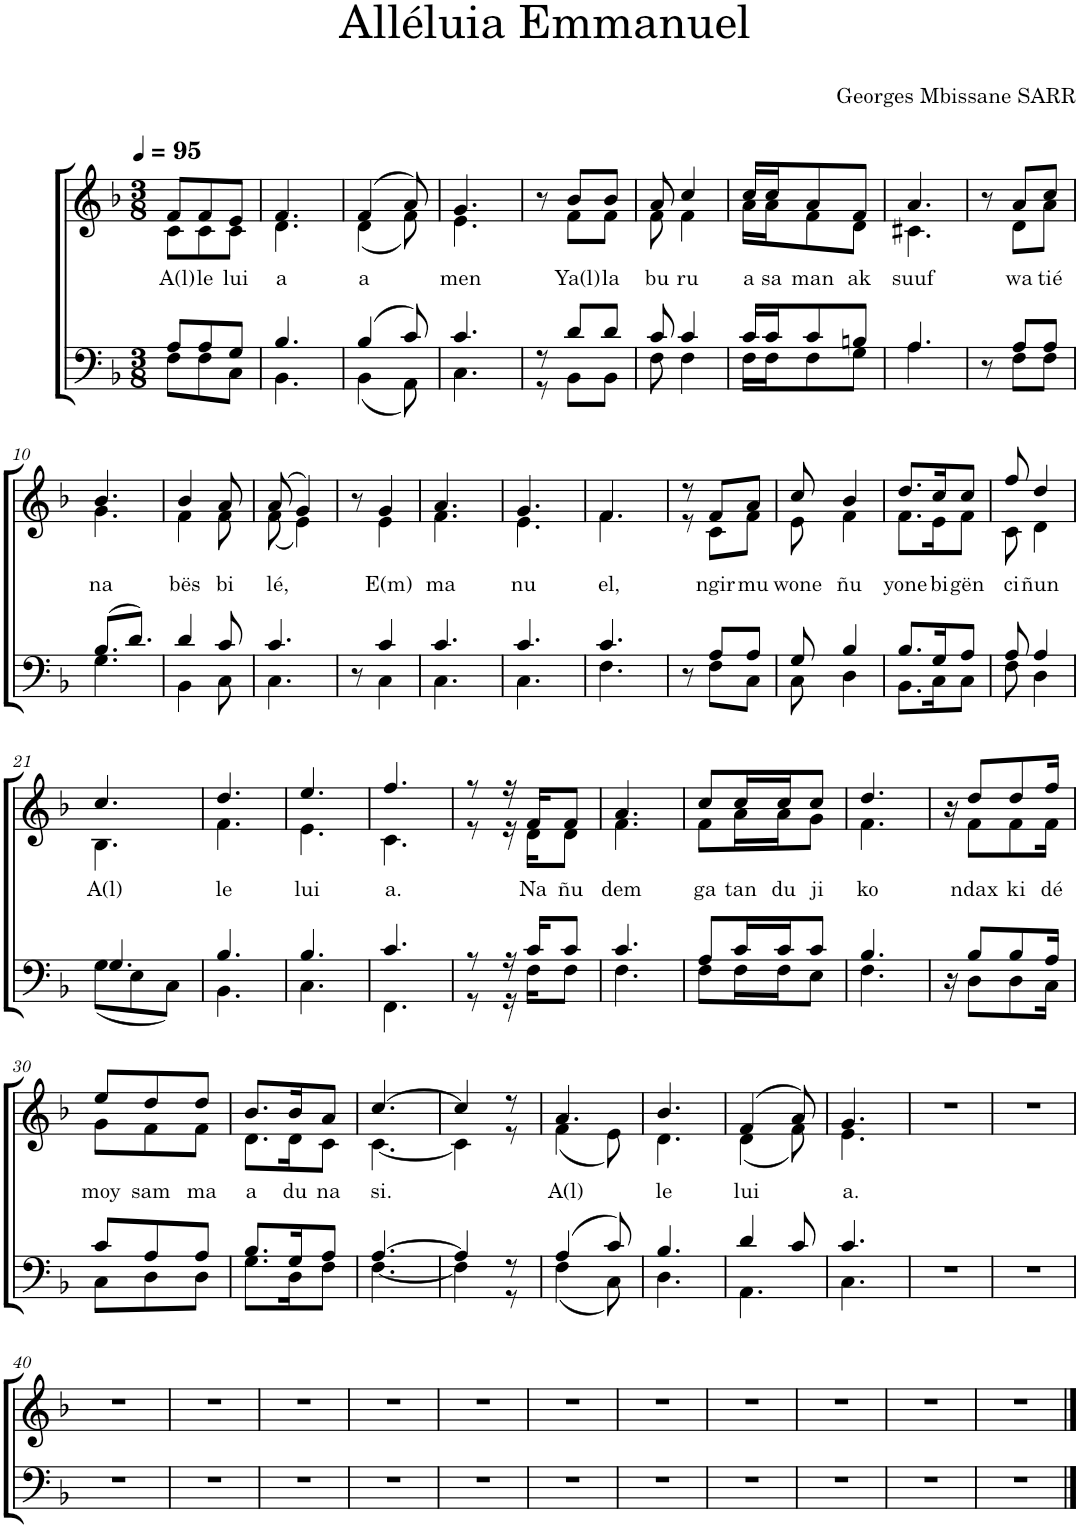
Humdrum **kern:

**kern	**kern	**text
*part2	*part1	*part1
*staff2	*staff1	*staff1
*I"Men	*I"Women	*
*clefF4	*clefG2	*
*k[b-]	*k[b-]	*
*M3/8	*M3/8	*
*MM95	*MM95	*
=1	=1	=1
*^	*	*
!	!	!	!LO:LY:b
*	*	*^	*
8A/L	8F\L	8f/L	8c\L	A(l)
!	!	!	!	!LO:LY:b
8A/	8F\	8f/	8c\	le
!	!	!	!	!LO:LY:b
8G/J	8C\J	8e/J	8c\J	lui
=2	=2	=2	=2	=2
!	!	!	!	!LO:LY:b
4.B-/	4.BB-\	4.f/	4.d\	a
=3	=3	=3	=3	=3
!	!	!	!	!LO:LY:b
(4B-/	(4BB-\	(4f/	(4d\	a
8c/)	8AA\)	8a/)	8f\)	.
=4	=4	=4	=4	=4
!	!	!	!	!LO:LY:b
4.c/	4.C\	4.g/	4.e\	men
=5	=5	=5	=5	=5
8r	8r	8r	8ryy	.
!	!	!	!	!LO:LY:b
8d/L	8BB-\L	8b-/L	8f\L	Ya(l)
!	!	!	!	!LO:LY:b
8d/J	8BB-\J	8b-/J	8f\J	la
=6	=6	=6	=6	=6
!	!	!	!	!LO:LY:b
8c/	8F\	8a/	8f\	bu
!	!	!	!	!LO:LY:b
4c/	4F\	4cc/	4f\	ru
=7	=7	=7	=7	=7
!	!	!	!	!LO:LY:b
16c/LL	16F\LL	16cc/LL	16a\LL	a
!	!	!	!	!LO:LY:b
16c/J	16F\J	16cc/J	16a\J	sa
!	!	!	!	!LO:LY:b
8c/	8F\	8a/	8f\	man
!	!	!	!	!LO:LY:b
8Bn/J	8G\J	8f/J	8d\J	ak
=8	=8	=8	=8	=8
!	!	!	!	!LO:LY:b
4.A/	4.A\	4.a/	4.c#X\	suuf
=9	=9	=9	=9	=9
8r	8ryy	8r	8ryy	.
!	!	!	!	!LO:LY:b
8A/L	8F\L	8a/L	8d\L	wa
!	!	!	!	!LO:LY:b
8A/J	8F\J	8cc/J	8a\J	tié
!!LO:LB:g=z	!!
=10	=10	=10	=10	=10
!	!	!	!	!LO:LY:b
(8.B-/L	4.G\	4.b-/	4.g\	na
8.d/J)	.	.	.	.
=11	=11	=11	=11	=11
!	!	!	!	!LO:LY:b
4d/	4BB-\	4b-/	4f\	bës
!	!	!	!	!LO:LY:b
8c/	8C\	8a/	8f\	bi
=12	=12	=12	=12	=12
!	!	!	!	!LO:LY:b
4.c/	4.C\	(8a/	(8f\	lé,
.	.	4g/)	4e\)	.
=13	=13	=13	=13	=13
8r	8ryy	8r	8ryy	.
!	!	!	!	!LO:LY:b
4c/	4C\	4g/	4e\	E(m)
=14	=14	=14	=14	=14
!	!	!	!	!LO:LY:b
4.c/	4.C\	4.a/	4.f\	ma
=15	=15	=15	=15	=15
!	!	!	!	!LO:LY:b
4.c/	4.C\	4.g/	4.e\	nu
=16	=16	=16	=16	=16
!	!	!	!	!LO:LY:b
4.c/	4.F\	4.f/	4.f\	el,
=17	=17	=17	=17	=17
8r	8ryy	8r	8r	.
!	!	!	!	!LO:LY:b
8A/L	8F\L	8f/L	8c\L	ngir
!	!	!	!	!LO:LY:b
8A/J	8C\J	8a/J	8f\J	mu
=18	=18	=18	=18	=18
!	!	!	!	!LO:LY:b
8G/	8C\	8cc/	8e\	wone
!	!	!	!	!LO:LY:b
4B-/	4D\	4b-/	4f\	ñu
=19	=19	=19	=19	=19
!	!	!	!	!LO:LY:b
8.B-/L	8.BB-\L	8.dd/L	8.f\L	yone
!	!	!	!	!LO:LY:b
16G/K	16C\K	16cc/K	16e\K	bi
!	!	!	!	!LO:LY:b
8A/J	8C\J	8cc/J	8f\J	gën
=20	=20	=20	=20	=20
!	!	!	!	!LO:LY:b
8A/	8F\	8ff/	8c\	ci
!	!	!	!	!LO:LY:b
4A/	4D\	4dd/	4d\	ñun
!!LO:LB:g=z	!!
=21	=21	=21	=21	=21
!	!	!	!	!LO:LY:b
4.G/	(8G\L	4.cc/	4.B-\	A(l)
.	8E\	.	.	.
.	8C\J)	.	.	.
=22	=22	=22	=22	=22
!	!	!	!	!LO:LY:b
4.B-/	4.BB-\	4.dd/	4.f\	le
=23	=23	=23	=23	=23
!	!	!	!	!LO:LY:b
4.B-/	4.C\	4.ee/	4.e\	lui
=24	=24	=24	=24	=24
!	!	!	!	!LO:LY:b
4.c/	4.FF\	4.ff/	4.c\	a.
=25	=25	=25	=25	=25
8r	8r	8r	8r	.
16r	16r	16r	16r	.
!	!	!	!	!LO:LY:b
16c/KL	16F\KL	16f/KL	16d\KL	Na
!	!	!	!	!LO:LY:b
8c/J	8F\J	8f/J	8d\J	ñu
=26	=26	=26	=26	=26
!	!	!	!	!LO:LY:b
4.c/	4.F\	4.a/	4.f\	dem
=27	=27	=27	=27	=27
!	!	!	!	!LO:LY:b
8A/L	8F\L	8cc/L	8f\L	ga
!	!	!	!	!LO:LY:b
16c/L	16F\L	16cc/L	16a\L	tan
!	!	!	!	!LO:LY:b
16c/J	16F\J	16cc/J	16a\J	du
!	!	!	!	!LO:LY:b
8c/J	8E\J	8cc/J	8g\J	ji
=28	=28	=28	=28	=28
!	!	!	!	!LO:LY:b
4.B-/	4.F\	4.dd/	4.f\	ko
=29	=29	=29	=29	=29
16r	16ryy	16r	16ryy	.
!	!	!	!	!LO:LY:b
8B-/L	8D\L	8dd/L	8f\L	ndax
!	!	!	!	!LO:LY:b
8B-/	8D\	8dd/	8f\	ki
!	!	!	!	!LO:LY:b
16A/Jk	16C\Jk	16ff/Jk	16f\Jk	dé
!!LO:LB:g=z	!!
=30	=30	=30	=30	=30
!	!	!	!	!LO:LY:b
8c/L	8C\L	8ee/L	8g\L	moy
!	!	!	!	!LO:LY:b
8A/	8D\	8dd/	8f\	sam
!	!	!	!	!LO:LY:b
8A/J	8D\J	8dd/J	8f\J	ma
=31	=31	=31	=31	=31
!	!	!	!	!LO:LY:b
8.B-/L	8.G\L	8.b-/L	8.d\L	a
!	!	!	!	!LO:LY:b
16G/K	16D\K	16b-/K	16d\K	du
!	!	!	!	!LO:LY:b
8A/J	8F\J	8a/J	8c\J	na
=32	=32	=32	=32	=32
!	!	!	!	!LO:LY:b
[4.A/	[4.F\	[4.cc/	[4.c\	si.
=33	=33	=33	=33	=33
4A/]	4F\]	4cc/]	4c\]	.
8r	8r	8r	8r	.
=34	=34	=34	=34	=34
!	!	!	!	!LO:LY:b
(4A/	(4F\	4.a/	(4f\	A(l)
8c/)	8C\)	.	8e\)	.
=35	=35	=35	=35	=35
!	!	!	!	!LO:LY:b
4.B-/	4.D\	4.b-/	4.d\	le
=36	=36	=36	=36	=36
!	!	!	!	!LO:LY:b
4d/	4.AA\	(4f/	(4d\	lui
8c/	.	8a/)	8f\)	.
=37	=37	=37	=37	=37
!	!	!	!	!LO:LY:b
4.c/	4.C\	4.g/	4.e\	a.
*v	*v	*	*	*
*	*v	*v	*
=38	=38	=38
4.r	4.r	.
=39	=39	=39
4.r	4.r	.
!!LO:LB:g=z
=40	=40	=40
4.r	4.r	.
=41	=41	=41
4.r	4.r	.
=42	=42	=42
4.r	4.r	.
=43	=43	=43
4.r	4.r	.
=44	=44	=44
4.r	4.r	.
=45	=45	=45
4.r	4.r	.
=46	=46	=46
4.r	4.r	.
=47	=47	=47
4.r	4.r	.
=48	=48	=48
4.r	4.r	.
=49	=49	=49
4.r	4.r	.
=50	=50	=50
4.r	4.r	.
==	==	==
*-	*-	*-
